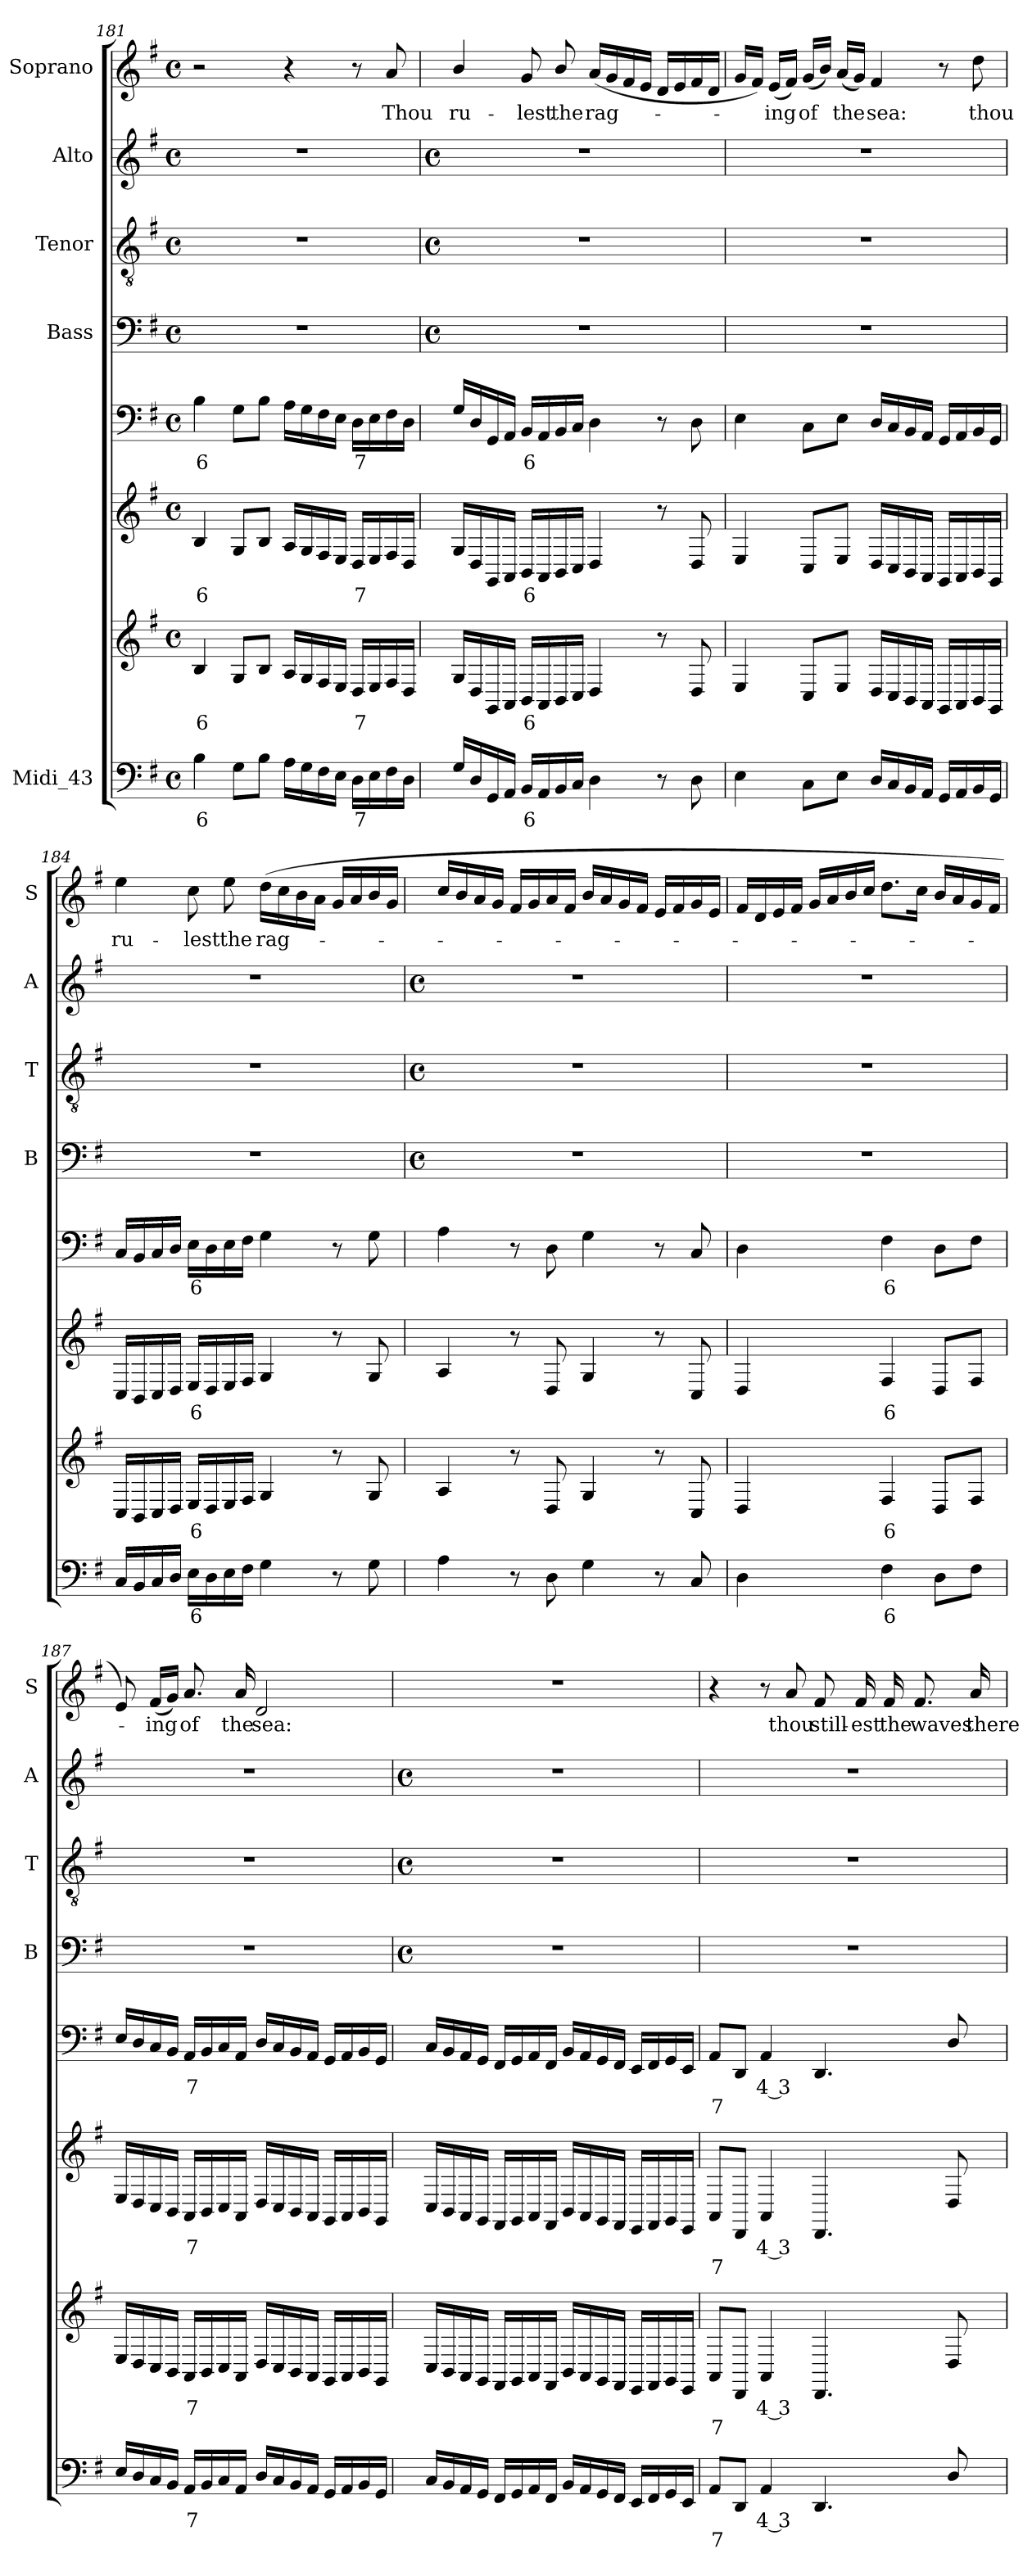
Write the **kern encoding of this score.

**kern	**text	**text	**kern	**text	**text	**kern	**text	**text	**kern	**text	**text	**kern	**kern	**kern	**kern	**text
*part5	*part5	*part5	*part5	*part5	*part5	*part5	*part5	*part5	*part5	*part5	*part5	*part4	*part3	*part2	*part1	*part1
*staff8	*staff8	*staff8	*staff7	*staff7	*staff7	*staff6	*staff6	*staff6	*staff5	*staff5	*staff5	*staff4	*staff3	*staff2	*staff1	*staff1
*I"Midi_43	*	*	*	*	*	*	*	*	*	*	*	*I"Bass	*I"Tenor	*I"Alto	*I"Soprano	*
*	*	*	*	*	*	*	*	*	*	*	*	*I'B	*I'T	*I'A	*I'S	*
*clefF4	*	*	*clefG2	*	*	*clefG2	*	*	*clefF4	*	*	*clefF4	*clefGv2	*clefG2	*clefG2	*
*k[f#]	*	*	*k[f#]	*	*	*k[f#]	*	*	*k[f#]	*	*	*k[f#]	*k[f#]	*k[f#]	*k[f#]	*
*G:	*	*	*G:	*	*	*G:	*	*	*G:	*	*	*G:	*G:	*G:	*G:	*
*M4/4	*	*	*M4/4	*	*	*M4/4	*	*	*M4/4	*	*	*M4/4	*M4/4	*M4/4	*M4/4	*
*met(c)	*	*	*met(c)	*	*	*met(c)	*	*	*met(c)	*	*	*met(c)	*met(c)	*met(c)	*met(c)	*
=181	=181	=181	=181	=181	=181	=181	=181	=181	=181	=181	=181	=181	=181	=181	=181	=181
!	!LO:LY:b	!	!	!LO:LY:b	!	!	!LO:LY:b	!	!	!LO:LY:b	!	!	!	!	!	!
4B	6	.	4B	6	.	4B	6	.	4B	6	.	1r	1r	1r	2r	.
8GL	.	.	8GL	.	.	8GL	.	.	8GL	.	.	.	.	.	.	.
8BJ	.	.	8BJ	.	.	8BJ	.	.	8BJ	.	.	.	.	.	.	.
16ALL	.	.	16ALL	.	.	16ALL	.	.	16ALL	.	.	.	.	.	4r	.
16G	.	.	16G	.	.	16G	.	.	16G	.	.	.	.	.	.	.
16F#	.	.	16F#	.	.	16F#	.	.	16F#	.	.	.	.	.	.	.
16EJJ	.	.	16EJJ	.	.	16EJJ	.	.	16EJJ	.	.	.	.	.	.	.
!	!LO:LY:b	!	!	!LO:LY:b	!	!	!LO:LY:b	!	!	!LO:LY:b	!	!	!	!	!	!
16DLL	7	.	16DLL	7	.	16DLL	7	.	16DLL	7	.	.	.	.	8r	.
16E	.	.	16E	.	.	16E	.	.	16E	.	.	.	.	.	.	.
!	!	!	!	!	!	!	!	!	!	!	!	!	!	!	!	!LO:LY:b
16F#	.	.	16F#	.	.	16F#	.	.	16F#	.	.	.	.	.	8a	Thou
16DJJ	.	.	16DJJ	.	.	16DJJ	.	.	16DJJ	.	.	.	.	.	.	.
!!LO:LB:g=z
=182	=182	=182	=182	=182	=182	=182	=182	=182	=182	=182	=182	=182	=182	=182	=182	=182
*	*	*	*	*	*	*	*	*	*	*	*	*M4/4	*M4/4	*M4/4	*	*
*	*	*	*	*	*	*	*	*	*	*	*	*met(c)	*met(c)	*met(c)	*	*
!	!	!	!	!	!	!	!	!	!	!	!	!	!	!	!	!LO:LY:b
16GLL	.	.	16GLL	.	.	16GLL	.	.	16GLL	.	.	1r	1r	1r	4b/	ru-
16D	.	.	16D	.	.	16D	.	.	16D	.	.	.	.	.	.	.
16GG	.	.	16GG	.	.	16GG	.	.	16GG	.	.	.	.	.	.	.
16AAJJ	.	.	16AAJJ	.	.	16AAJJ	.	.	16AAJJ	.	.	.	.	.	.	.
!	!LO:LY:b	!	!	!LO:LY:b	!	!	!LO:LY:b	!	!	!LO:LY:b	!	!	!	!	!	!LO:LY:b
16BBLL	6	.	16BBLL	6	.	16BBLL	6	.	16BBLL	6	.	.	.	.	8g	-lest
16AA	.	.	16AA	.	.	16AA	.	.	16AA	.	.	.	.	.	.	.
!	!	!	!	!	!	!	!	!	!	!	!	!	!	!	!	!LO:LY:b
16BB	.	.	16BB	.	.	16BB	.	.	16BB	.	.	.	.	.	8b/	the
16CJJ	.	.	16CJJ	.	.	16CJJ	.	.	16CJJ	.	.	.	.	.	.	.
!	!	!	!	!	!	!	!	!	!	!	!	!	!	!	!	!LO:LY:b
4D	.	.	4D	.	.	4D	.	.	4D	.	.	.	.	.	(<16aLL	rag-
.	.	.	.	.	.	.	.	.	.	.	.	.	.	.	16g	.
.	.	.	.	.	.	.	.	.	.	.	.	.	.	.	16f#	.
.	.	.	.	.	.	.	.	.	.	.	.	.	.	.	16eJJ	.
8r	.	.	8r	.	.	8r	.	.	8r	.	.	.	.	.	16dLL	.
.	.	.	.	.	.	.	.	.	.	.	.	.	.	.	16e	.
8D	.	.	8D	.	.	8D	.	.	8D	.	.	.	.	.	16f#	.
.	.	.	.	.	.	.	.	.	.	.	.	.	.	.	16dJJ	.
=183	=183	=183	=183	=183	=183	=183	=183	=183	=183	=183	=183	=183	=183	=183	=183	=183
4E	.	.	4E	.	.	4E	.	.	4E	.	.	1r	1r	1r	16gLL	.
.	.	.	.	.	.	.	.	.	.	.	.	.	.	.	16f#JJ)	.
!	!	!	!	!	!	!	!	!	!	!	!	!	!	!	!	!LO:LY:b
.	.	.	.	.	.	.	.	.	.	.	.	.	.	.	(<16eLL	ing
.	.	.	.	.	.	.	.	.	.	.	.	.	.	.	16f#JJ)	.
!	!	!	!	!	!	!	!	!	!	!	!	!	!	!	!	!LO:LY:b
8CL	.	.	8CL	.	.	8CL	.	.	8CL	.	.	.	.	.	(<16gLL	of
.	.	.	.	.	.	.	.	.	.	.	.	.	.	.	16bJJ)	.
!	!	!	!	!	!	!	!	!	!	!	!	!	!	!	!	!LO:LY:b
8EJ	.	.	8EJ	.	.	8EJ	.	.	8EJ	.	.	.	.	.	(<16aLL	the
.	.	.	.	.	.	.	.	.	.	.	.	.	.	.	16gJJ)	.
!	!	!	!	!	!	!	!	!	!	!	!	!	!	!	!	!LO:LY:b
16DLL	.	.	16DLL	.	.	16DLL	.	.	16DLL	.	.	.	.	.	4f#	sea:
16C	.	.	16C	.	.	16C	.	.	16C	.	.	.	.	.	.	.
16BB	.	.	16BB	.	.	16BB	.	.	16BB	.	.	.	.	.	.	.
16AAJJ	.	.	16AAJJ	.	.	16AAJJ	.	.	16AAJJ	.	.	.	.	.	.	.
16GGLL	.	.	16GGLL	.	.	16GGLL	.	.	16GGLL	.	.	.	.	.	8r	.
16AA	.	.	16AA	.	.	16AA	.	.	16AA	.	.	.	.	.	.	.
!	!	!	!	!	!	!	!	!	!	!	!	!	!	!	!	!LO:LY:b
16BB	.	.	16BB	.	.	16BB	.	.	16BB	.	.	.	.	.	8dd	thou
16GGJJ	.	.	16GGJJ	.	.	16GGJJ	.	.	16GGJJ	.	.	.	.	.	.	.
=184	=184	=184	=184	=184	=184	=184	=184	=184	=184	=184	=184	=184	=184	=184	=184	=184
!	!	!	!	!	!	!	!	!	!	!	!	!	!	!	!	!LO:LY:b
16CLL	.	.	16CLL	.	.	16CLL	.	.	16CLL	.	.	1r	1r	1r	4ee	ru-
16BB	.	.	16BB	.	.	16BB	.	.	16BB	.	.	.	.	.	.	.
16C	.	.	16C	.	.	16C	.	.	16C	.	.	.	.	.	.	.
16DJJ	.	.	16DJJ	.	.	16DJJ	.	.	16DJJ	.	.	.	.	.	.	.
!	!LO:LY:b	!	!	!LO:LY:b	!	!	!LO:LY:b	!	!	!LO:LY:b	!	!	!	!	!	!LO:LY:b
16ELL	6	.	16ELL	6	.	16ELL	6	.	16ELL	6	.	.	.	.	8cc	-lest
16D	.	.	16D	.	.	16D	.	.	16D	.	.	.	.	.	.	.
!	!	!	!	!	!	!	!	!	!	!	!	!	!	!	!	!LO:LY:b
16E	.	.	16E	.	.	16E	.	.	16E	.	.	.	.	.	8ee	the
16F#JJ	.	.	16F#JJ	.	.	16F#JJ	.	.	16F#JJ	.	.	.	.	.	.	.
!	!	!	!	!	!	!	!	!	!	!	!	!	!	!	!	!LO:LY:b
4G	.	.	4G	.	.	4G	.	.	4G	.	.	.	.	.	(<16ddLL	rag-
.	.	.	.	.	.	.	.	.	.	.	.	.	.	.	16cc	.
.	.	.	.	.	.	.	.	.	.	.	.	.	.	.	16b	.
.	.	.	.	.	.	.	.	.	.	.	.	.	.	.	16aJJ	.
8r	.	.	8r	.	.	8r	.	.	8r	.	.	.	.	.	16gLL	.
.	.	.	.	.	.	.	.	.	.	.	.	.	.	.	16a	.
8G	.	.	8G	.	.	8G	.	.	8G	.	.	.	.	.	16b	.
.	.	.	.	.	.	.	.	.	.	.	.	.	.	.	16gJJ	.
!!LO:LB:g=z
=185	=185	=185	=185	=185	=185	=185	=185	=185	=185	=185	=185	=185	=185	=185	=185	=185
*	*	*	*	*	*	*	*	*	*	*	*	*M4/4	*M4/4	*M4/4	*	*
*	*	*	*	*	*	*	*	*	*	*	*	*met(c)	*met(c)	*met(c)	*	*
4A	.	.	4A	.	.	4A	.	.	4A	.	.	1r	1r	1r	16ccLL	.
.	.	.	.	.	.	.	.	.	.	.	.	.	.	.	16b	.
.	.	.	.	.	.	.	.	.	.	.	.	.	.	.	16a	.
.	.	.	.	.	.	.	.	.	.	.	.	.	.	.	16gJJ	.
8r	.	.	8r	.	.	8r	.	.	8r	.	.	.	.	.	16f#LL	.
.	.	.	.	.	.	.	.	.	.	.	.	.	.	.	16g	.
8D	.	.	8D	.	.	8D	.	.	8D	.	.	.	.	.	16a	.
.	.	.	.	.	.	.	.	.	.	.	.	.	.	.	16f#JJ	.
4G	.	.	4G	.	.	4G	.	.	4G	.	.	.	.	.	16bLL	.
.	.	.	.	.	.	.	.	.	.	.	.	.	.	.	16a	.
.	.	.	.	.	.	.	.	.	.	.	.	.	.	.	16g	.
.	.	.	.	.	.	.	.	.	.	.	.	.	.	.	16f#JJ	.
8r	.	.	8r	.	.	8r	.	.	8r	.	.	.	.	.	16eLL	.
.	.	.	.	.	.	.	.	.	.	.	.	.	.	.	16f#	.
8C	.	.	8C	.	.	8C	.	.	8C	.	.	.	.	.	16g	.
.	.	.	.	.	.	.	.	.	.	.	.	.	.	.	16eJJ	.
=186	=186	=186	=186	=186	=186	=186	=186	=186	=186	=186	=186	=186	=186	=186	=186	=186
4D	.	.	4D	.	.	4D	.	.	4D	.	.	1r	1r	1r	16f#LL	.
.	.	.	.	.	.	.	.	.	.	.	.	.	.	.	16d	.
.	.	.	.	.	.	.	.	.	.	.	.	.	.	.	16e	.
.	.	.	.	.	.	.	.	.	.	.	.	.	.	.	16f#JJ	.
4ryy	.	.	4ryy	.	.	4ryy	.	.	4ryy	.	.	.	.	.	16gLL	.
.	.	.	.	.	.	.	.	.	.	.	.	.	.	.	16a	.
.	.	.	.	.	.	.	.	.	.	.	.	.	.	.	16b	.
.	.	.	.	.	.	.	.	.	.	.	.	.	.	.	16ccJJ	.
!	!LO:LY:b	!	!	!LO:LY:b	!	!	!LO:LY:b	!	!	!LO:LY:b	!	!	!	!	!	!
4F#	6	.	4F#	6	.	4F#	6	.	4F#	6	.	.	.	.	8.ddL	.
.	.	.	.	.	.	.	.	.	.	.	.	.	.	.	16ccJ	.
8DL	.	.	8DL	.	.	8DL	.	.	8DL	.	.	.	.	.	16bLL	.
.	.	.	.	.	.	.	.	.	.	.	.	.	.	.	16a	.
8F#J	.	.	8F#J	.	.	8F#J	.	.	8F#J	.	.	.	.	.	16g	.
.	.	.	.	.	.	.	.	.	.	.	.	.	.	.	16f#JJ	.
=187	=187	=187	=187	=187	=187	=187	=187	=187	=187	=187	=187	=187	=187	=187	=187	=187
16ELL	.	.	16ELL	.	.	16ELL	.	.	16ELL	.	.	1r	1r	1r	8e)	.
16D	.	.	16D	.	.	16D	.	.	16D	.	.	.	.	.	.	.
!	!	!	!	!	!	!	!	!	!	!	!	!	!	!	!	!LO:LY:b
16C	.	.	16C	.	.	16C	.	.	16C	.	.	.	.	.	(<16f#LL	ing
16BBJJ	.	.	16BBJJ	.	.	16BBJJ	.	.	16BBJJ	.	.	.	.	.	16gJJ)	.
!	!LO:LY:b	!	!	!LO:LY:b	!	!	!LO:LY:b	!	!	!LO:LY:b	!	!	!	!	!	!LO:LY:b
16AALL	7	.	16AALL	7	.	16AALL	7	.	16AALL	7	.	.	.	.	8.a	of
16BB	.	.	16BB	.	.	16BB	.	.	16BB	.	.	.	.	.	.	.
16C	.	.	16C	.	.	16C	.	.	16C	.	.	.	.	.	.	.
!	!	!	!	!	!	!	!	!	!	!	!	!	!	!	!	!LO:LY:b
16AAJJ	.	.	16AAJJ	.	.	16AAJJ	.	.	16AAJJ	.	.	.	.	.	16a	the
!	!	!	!	!	!	!	!	!	!	!	!	!	!	!	!	!LO:LY:b
16DLL	.	.	16DLL	.	.	16DLL	.	.	16DLL	.	.	.	.	.	2d	sea:
16C	.	.	16C	.	.	16C	.	.	16C	.	.	.	.	.	.	.
16BB	.	.	16BB	.	.	16BB	.	.	16BB	.	.	.	.	.	.	.
16AAJJ	.	.	16AAJJ	.	.	16AAJJ	.	.	16AAJJ	.	.	.	.	.	.	.
16GGLL	.	.	16GGLL	.	.	16GGLL	.	.	16GGLL	.	.	.	.	.	.	.
16AA	.	.	16AA	.	.	16AA	.	.	16AA	.	.	.	.	.	.	.
16BB	.	.	16BB	.	.	16BB	.	.	16BB	.	.	.	.	.	.	.
16GGJJ	.	.	16GGJJ	.	.	16GGJJ	.	.	16GGJJ	.	.	.	.	.	.	.
!!LO:LB:g=z
=188	=188	=188	=188	=188	=188	=188	=188	=188	=188	=188	=188	=188	=188	=188	=188	=188
*	*	*	*	*	*	*	*	*	*	*	*	*M4/4	*M4/4	*M4/4	*	*
*	*	*	*	*	*	*	*	*	*	*	*	*met(c)	*met(c)	*met(c)	*	*
16CLL	.	.	16CLL	.	.	16CLL	.	.	16CLL	.	.	1r	1r	1r	1r	.
16BB	.	.	16BB	.	.	16BB	.	.	16BB	.	.	.	.	.	.	.
16AA	.	.	16AA	.	.	16AA	.	.	16AA	.	.	.	.	.	.	.
16GGJJ	.	.	16GGJJ	.	.	16GGJJ	.	.	16GGJJ	.	.	.	.	.	.	.
16FF#LL	.	.	16FF#LL	.	.	16FF#LL	.	.	16FF#LL	.	.	.	.	.	.	.
16GG	.	.	16GG	.	.	16GG	.	.	16GG	.	.	.	.	.	.	.
16AA	.	.	16AA	.	.	16AA	.	.	16AA	.	.	.	.	.	.	.
16FF#JJ	.	.	16FF#JJ	.	.	16FF#JJ	.	.	16FF#JJ	.	.	.	.	.	.	.
16BBLL	.	.	16BBLL	.	.	16BBLL	.	.	16BBLL	.	.	.	.	.	.	.
16AA	.	.	16AA	.	.	16AA	.	.	16AA	.	.	.	.	.	.	.
16GG	.	.	16GG	.	.	16GG	.	.	16GG	.	.	.	.	.	.	.
16FF#JJ	.	.	16FF#JJ	.	.	16FF#JJ	.	.	16FF#JJ	.	.	.	.	.	.	.
16EELL	.	.	16EELL	.	.	16EELL	.	.	16EELL	.	.	.	.	.	.	.
16FF#	.	.	16FF#	.	.	16FF#	.	.	16FF#	.	.	.	.	.	.	.
16GG	.	.	16GG	.	.	16GG	.	.	16GG	.	.	.	.	.	.	.
16EEJJ	.	.	16EEJJ	.	.	16EEJJ	.	.	16EEJJ	.	.	.	.	.	.	.
=189	=189	=189	=189	=189	=189	=189	=189	=189	=189	=189	=189	=189	=189	=189	=189	=189
!	!	!LO:LY:b	!	!	!LO:LY:b	!	!	!LO:LY:b	!	!	!LO:LY:b	!	!	!	!	!
8AAL	.	7	8AAL	.	7	8AAL	.	7	8AAL	.	7	1r	1r	1r	4r	.
8DDJ	.	.	8DDJ	.	.	8DDJ	.	.	8DDJ	.	.	.	.	.	.	.
!	!LO:LY:b	!	!	!LO:LY:b	!	!	!LO:LY:b	!	!	!LO:LY:b	!	!	!	!	!	!
4AA	4 3	.	4AA	4 3	.	4AA	4 3	.	4AA	4 3	.	.	.	.	8r	.
!	!	!	!	!	!	!	!	!	!	!	!	!	!	!	!	!LO:LY:b
.	.	.	.	.	.	.	.	.	.	.	.	.	.	.	8a	thou
!	!	!	!	!	!	!	!	!	!	!	!	!	!	!	!	!LO:LY:b
4.DD	.	.	4.DD	.	.	4.DD	.	.	4.DD	.	.	.	.	.	8f#	still-
!	!	!	!	!	!	!	!	!	!	!	!	!	!	!	!	!LO:LY:b
.	.	.	.	.	.	.	.	.	.	.	.	.	.	.	16f#	-est
!	!	!	!	!	!	!	!	!	!	!	!	!	!	!	!	!LO:LY:b
.	.	.	.	.	.	.	.	.	.	.	.	.	.	.	16f#	the
!	!	!	!	!	!	!	!	!	!	!	!	!	!	!	!	!LO:LY:b
.	.	.	.	.	.	.	.	.	.	.	.	.	.	.	8.f#	waves
8D/	.	.	8D/	.	.	8D/	.	.	8D/	.	.	.	.	.	.	.
!	!	!	!	!	!	!	!	!	!	!	!	!	!	!	!	!LO:LY:b
.	.	.	.	.	.	.	.	.	.	.	.	.	.	.	16a	there-
=	=	=	=	=	=	=	=	=	=	=	=	=	=	=	=	=
*-	*-	*-	*-	*-	*-	*-	*-	*-	*-	*-	*-	*-	*-	*-	*-	*-
